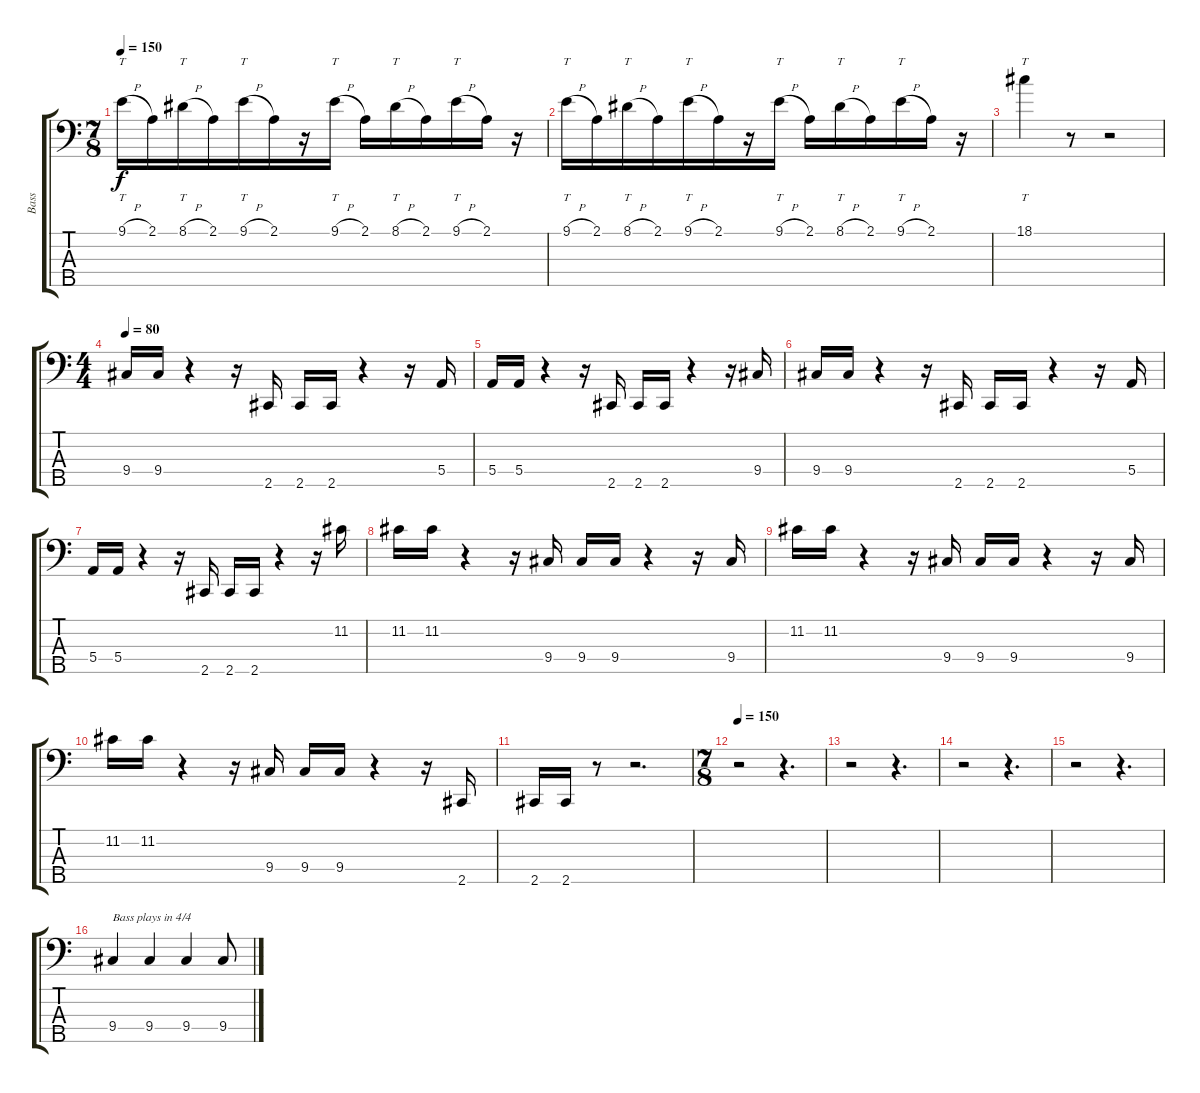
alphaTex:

\track ("Bass" "Bass") {instrument electricbasspick}
\staff {score tabs}
\tuning (G2 D2 A1 E1 B0) {hide}
\ts (7 8)
\tempo 150
\clef f4
\ks c
9.1{h}.16{tt dy f} 2.1.16 8.1{h}.16{tt} 2.1.16 9.1{h}.16{tt} 2.1.16 r.16 9.1{h}.16{tt} 2.1.16 8.1{h}.16{tt} 2.1.16 9.1{h}.16{tt} 2.1.16 r.16 |
9.1{h}.16{tt} 2.1.16 8.1{h}.16{tt} 2.1.16 9.1{h}.16{tt} 2.1.16 r.16 9.1{h}.16{tt} 2.1.16 8.1{h}.16{tt} 2.1.16 9.1{h}.16{tt} 2.1.16 r.16 |
18.1.4{tt} r.8 r.2 |
\ts (4 4)
\tempo 80
9.4.16 9.4.16 r.4 r.16 2.5.16 2.5.16 2.5.16 r.4 r.16 5.4.16 |
5.4.16 5.4.16 r.4 r.16 2.5.16 2.5.16 2.5.16 r.4 r.16 9.4.16 |
9.4.16 9.4.16 r.4 r.16 2.5.16 2.5.16 2.5.16 r.4 r.16 5.4.16 |
5.4.16 5.4.16 r.4 r.16 2.5.16 2.5.16 2.5.16 r.4 r.16 11.2.16 |
11.2.16 11.2.16 r.4 r.16 9.4.16 9.4.16 9.4.16 r.4 r.16 9.4.16 |
11.2.16 11.2.16 r.4 r.16 9.4.16 9.4.16 9.4.16 r.4 r.16 9.4.16 |
11.2.16 11.2.16 r.4 r.16 9.4.16 9.4.16 9.4.16 r.4 r.16 2.5.16 |
2.5.16 2.5.16 r.8 r.2{d} |
\ts (7 8)
\tempo 150
r.2 r.4{d} |
r.2 r.4{d} |
r.2 r.4{d} |
r.2 r.4{d} |
9.4.4{txt "Bass plays in 4/4"} 9.4.4 9.4.4 9.4.8
